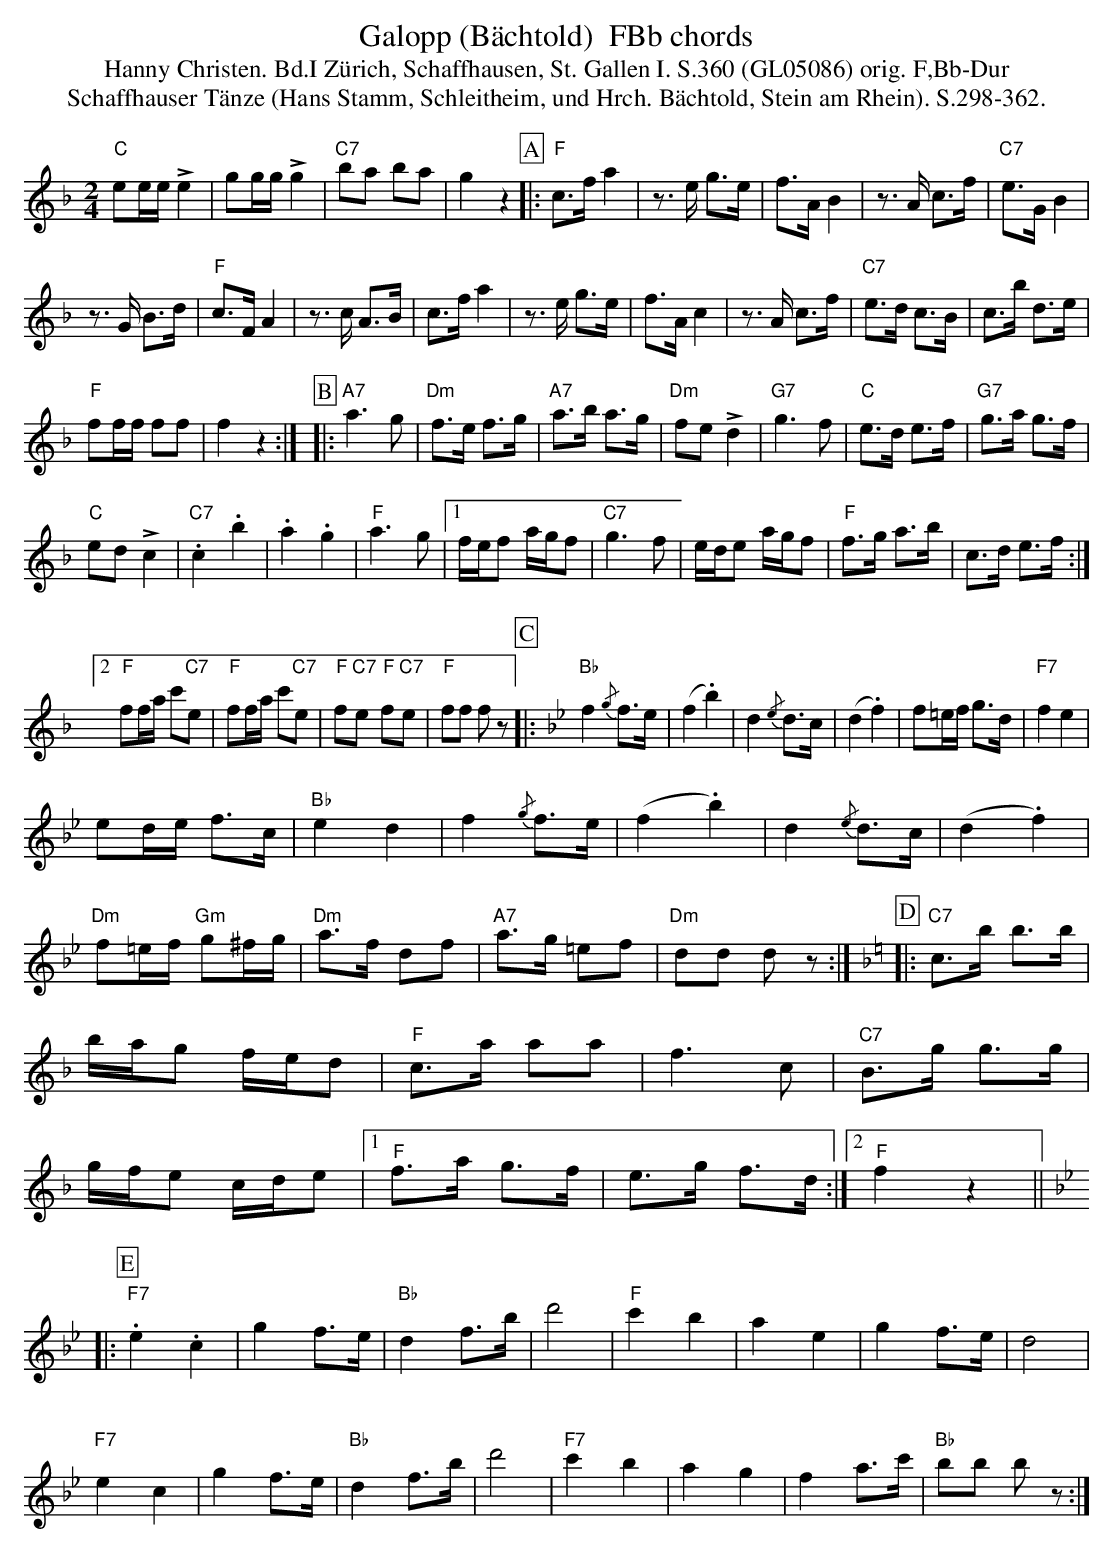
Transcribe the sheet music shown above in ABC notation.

X:1
T: Galopp (B\"achtold)  FBb chords
T:Hanny Christen. Bd.I Zürich, Schaffhausen, St. Gallen I. S.360 (GL05086) orig. F,Bb-Dur
T: Schaffhauser T\"anze (Hans Stamm, Schleitheim, und Hrch. B\"achtold, Stein am Rhein). S.298-362.
M:2/4
L:1/8
K:F %%MIDI gchordon
"C"ee/e/  !>!e2 | gg/g/ !>!g2 | "C7"ba ba | g2z2  [P:A] |: "F"c>fa2 | z>e g>e |  f>AB2 | z>A c>f | "C7"e>GB2 |
z>G B>d | "F"c>FA2 | z>c A>B | c>fa2 | z>e g>e | f>Ac2 | z>A c>f | "C7"e>d c>B | c>b d>e |
"F"ff/f/ ff | f2z2 :|[P:B] |: "A7"a3g | "Dm"f>e f>g | "A7"a>b a>g | "Dm"fe!>!d2 | "G7"g3f | "C"e>d e>f | "G7"g>a g>f |
"C"ed !>!c2 | "C7".c2.b2 | .a2.g2 | "F"a3g |1 f/e/f a/g/f | "C7"g3f | e/d/e a/g/f |"F"f>g a>b | c>d e>f :|2
"F"ff/a/ c'"C7"e | "F"ff/a/ c'"C7"e | "F"f"C7"e "F"f"C7"e | "F"ff fz [P:C] [K:Bb] |: "Bb"f2 {/g} f>e | (f2.b2) | d2 {/e}d>c | (d2.f2) | f=e/f/ g>d | "F7"f2e2 |
ed/e/ f>c | "Bb"e2d2 | f2 {/g}f>e | (f2.b2) | d2 {/e}d>c | (d2.f2) | "Dm"f=e/f/ "Gm"g^f/g/ | "Dm"a>f df | "A7"a>g =ef | "Dm"dd dz :| [K:F] [P:D]
|: "C7"c>b b>b | b/a/g f/e/d | "F"c>a aa | f3c | "C7"B>g g>g | g/f/e c/d/e |1 "F"f>a g>f | e>g f>d :|2 "F"f2z2 || [P:E] [K:Bb]
|: "F7".e2.c2 | g2f>e | "Bb"d2f>b | d'4 | "F"c'2b2 | a2e2 | g2f>e | d4 |
"F7"e2c2 | g2f>e | "Bb"d2f>b | d'4 | "F7"c'2b2 | a2g2 | f2a>c' | "Bb"bb bz :|
